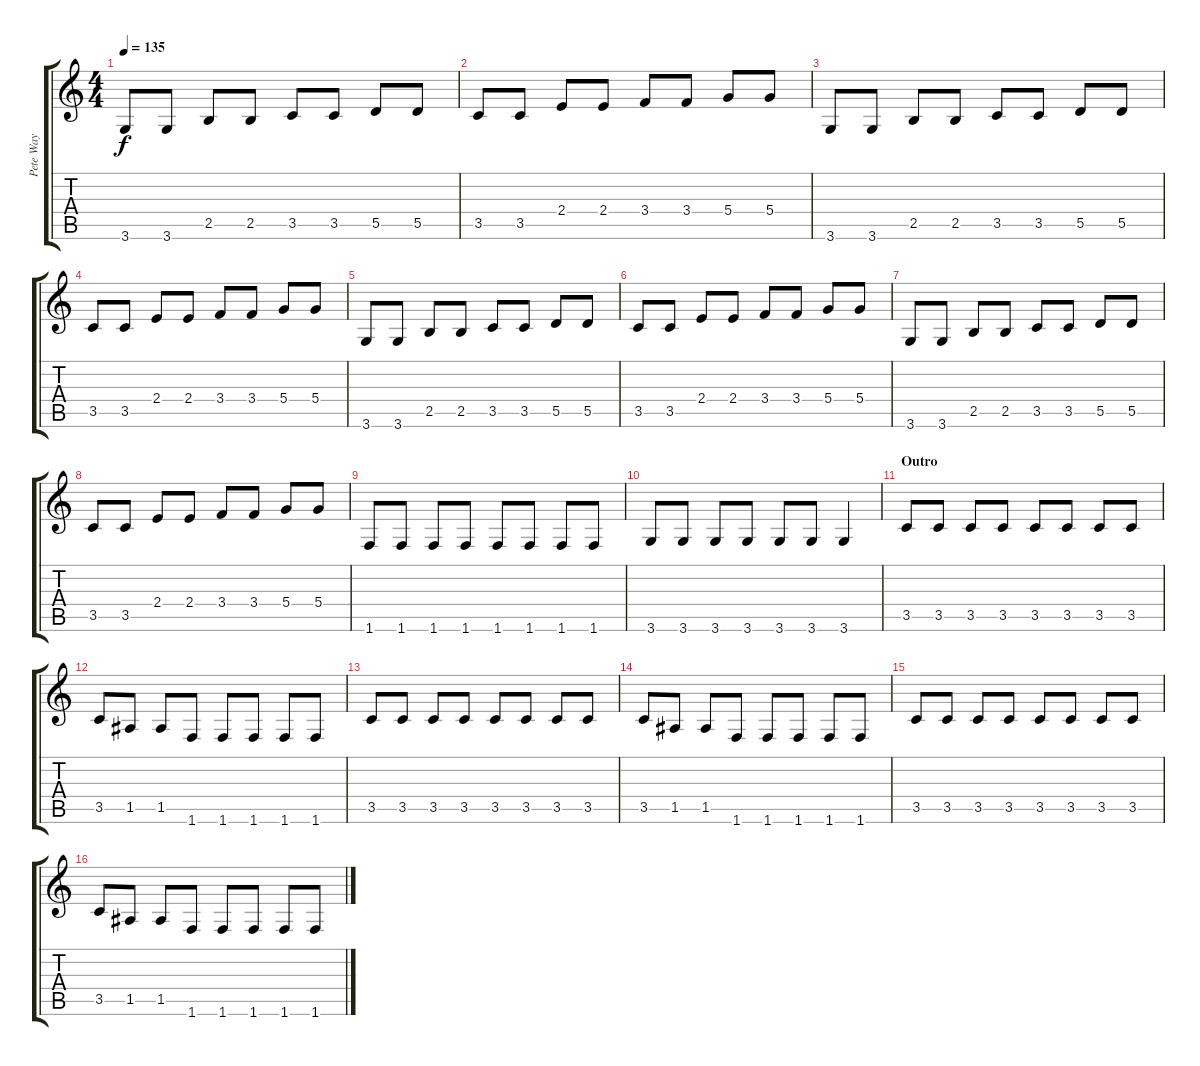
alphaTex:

\track ("Pete Way" "Pete Way") {instrument electricbassfinger}
\staff {score tabs}
\tuning (E4 B3 G3 D3 A2 E2) {hide}
\ts (4 4)
\tempo 135
\clef g2
\ks c
3.6.8{dy f} 3.6.8 2.5.8 2.5.8 3.5.8 3.5.8 5.5.8 5.5.8 |
3.5.8 3.5.8 2.4.8 2.4.8 3.4.8 3.4.8 5.4.8 5.4.8 |
3.6.8 3.6.8 2.5.8 2.5.8 3.5.8 3.5.8 5.5.8 5.5.8 |
3.5.8 3.5.8 2.4.8 2.4.8 3.4.8 3.4.8 5.4.8 5.4.8 |
3.6.8 3.6.8 2.5.8 2.5.8 3.5.8 3.5.8 5.5.8 5.5.8 |
3.5.8 3.5.8 2.4.8 2.4.8 3.4.8 3.4.8 5.4.8 5.4.8 |
3.6.8 3.6.8 2.5.8 2.5.8 3.5.8 3.5.8 5.5.8 5.5.8 |
3.5.8 3.5.8 2.4.8 2.4.8 3.4.8 3.4.8 5.4.8 5.4.8 |
1.6.8 1.6.8 1.6.8 1.6.8 1.6.8 1.6.8 1.6.8 1.6.8 |
3.6.8 3.6.8 3.6.8 3.6.8 3.6.8 3.6.8 3.6.4 |
\section ("" "Outro")
3.5.8 3.5.8 3.5.8 3.5.8 3.5.8 3.5.8 3.5.8 3.5.8 |
3.5.8 1.5.8 1.5.8 1.6.8 1.6.8 1.6.8 1.6.8 1.6.8 |
3.5.8 3.5.8 3.5.8 3.5.8 3.5.8 3.5.8 3.5.8 3.5.8 |
3.5.8 1.5.8 1.5.8 1.6.8 1.6.8 1.6.8 1.6.8 1.6.8 |
3.5.8 3.5.8 3.5.8 3.5.8 3.5.8 3.5.8 3.5.8 3.5.8 |
3.5.8 1.5.8 1.5.8 1.6.8 1.6.8 1.6.8 1.6.8 1.6.8
